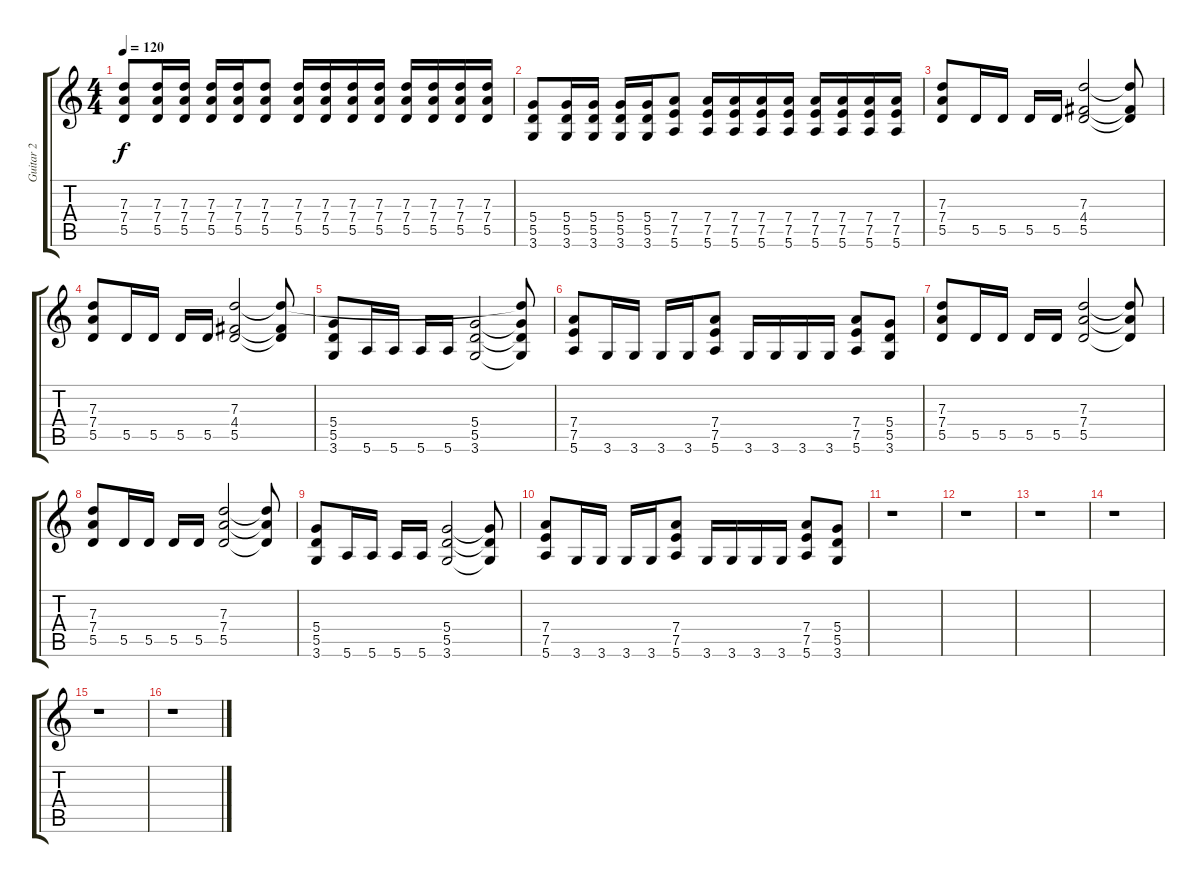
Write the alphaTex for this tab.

\track ("Guitar 2" "Guitar 2") {instrument acousticguitarnylon}
\staff {score tabs}
\tuning (E4 B3 G3 D3 A2 E2) {hide}
\ts (4 4)
\tempo 120
\clef g2
\ks c
(7.3 7.4 5.5).8{dy f} (7.3 7.4 5.5).16 (7.3 7.4 5.5).16 (7.3 7.4 5.5).16 (7.3 7.4 5.5).16 (7.3 7.4 5.5).8 (7.3 7.4 5.5).16 (7.3 7.4 5.5).16 (7.3 7.4 5.5).16 (7.3 7.4 5.5).16 (7.3 7.4 5.5).16 (7.3 7.4 5.5).16 (7.3 7.4 5.5).16 (7.3 7.4 5.5).16 |
(5.4 5.5 3.6).8 (5.4 5.5 3.6).16 (5.4 5.5 3.6).16 (5.4 5.5 3.6).16 (5.4 5.5 3.6).16 (7.4 7.5 5.6).8 (7.4 7.5 5.6).16 (7.4 7.5 5.6).16 (7.4 7.5 5.6).16 (7.4 7.5 5.6).16 (7.4 7.5 5.6).16 (7.4 7.5 5.6).16 (7.4 7.5 5.6).16 (7.4 7.5 5.6).16 |
(7.3 7.4 5.5).8{instrument overdrivenguitar} 5.5.16 5.5.16 5.5.16 5.5.16 (7.3 4.4 5.5).2 (7.3{t} 4.4{t} 5.5{t}).8 |
(7.3 7.4 5.5).8 5.5.16 5.5.16 5.5.16 5.5.16 (7.3 4.4 5.5).2 (7.3{t} 4.4{t} 5.5{t}).8 |
(5.4 5.5 3.6).8 5.6.16 5.6.16 5.6.16 5.6.16 (5.4 5.5 3.6).2 (7.3{t} 5.4{t} 5.5{t} 3.6{t}).8 |
(7.4 7.5 5.6).8 3.6.16 3.6.16 3.6.16 3.6.16 (7.4 7.5 5.6).8 3.6.16 3.6.16 3.6.16 3.6.16 (7.4 7.5 5.6).8 (5.4 5.5 3.6).8 |
(7.3 7.4 5.5).8{instrument overdrivenguitar} 5.5.16 5.5.16 5.5.16 5.5.16 (7.3 7.4 5.5).2 (7.3{t} 7.4{t} 5.5{t}).8 |
(7.3 7.4 5.5).8 5.5.16 5.5.16 5.5.16 5.5.16 (7.3 7.4 5.5).2 (7.3{t} 7.4{t} 5.5{t}).8 |
(5.4 5.5 3.6).8 5.6.16 5.6.16 5.6.16 5.6.16 (5.4 5.5 3.6).2 (5.4{t} 5.5{t} 3.6{t}).8 |
(7.4 7.5 5.6).8 3.6.16 3.6.16 3.6.16 3.6.16 (7.4 7.5 5.6).8 3.6.16 3.6.16 3.6.16 3.6.16 (7.4 7.5 5.6).8 (5.4 5.5 3.6).8 |
r.1 |
r.1 |
r.1 |
r.1 |
r.1 |
r.1
